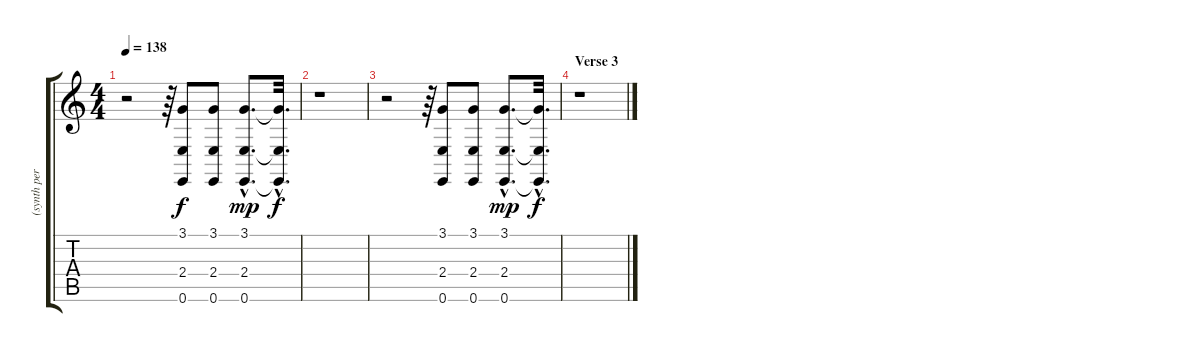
\track ("(synth percs stereo fx)" "(synth per") {instrument woodblock}
\staff {score tabs}
\tuning (E4 B3 G3 D3 A2 E2) {hide}
\ts (4 4)
\tempo 138
\clef g2
\ks c
r.2{dy f} r.64 (3.1 2.4 0.6).8 (3.1 2.4 0.6).8 (3.1{hac} 2.4{hac} 0.6{hac}).8{d dy mp} (3.1{hac t} 2.4{hac t} 0.6{hac t}).32{d dy f} |
r.1 |
r.2 r.64 (3.1 2.4 0.6).8 (3.1 2.4 0.6).8 (3.1{hac} 2.4{hac} 0.6{hac}).8{d dy mp} (3.1{hac t} 2.4{hac t} 0.6{hac t}).32{d dy f} |
\section ("" "Verse 3")
r.1
